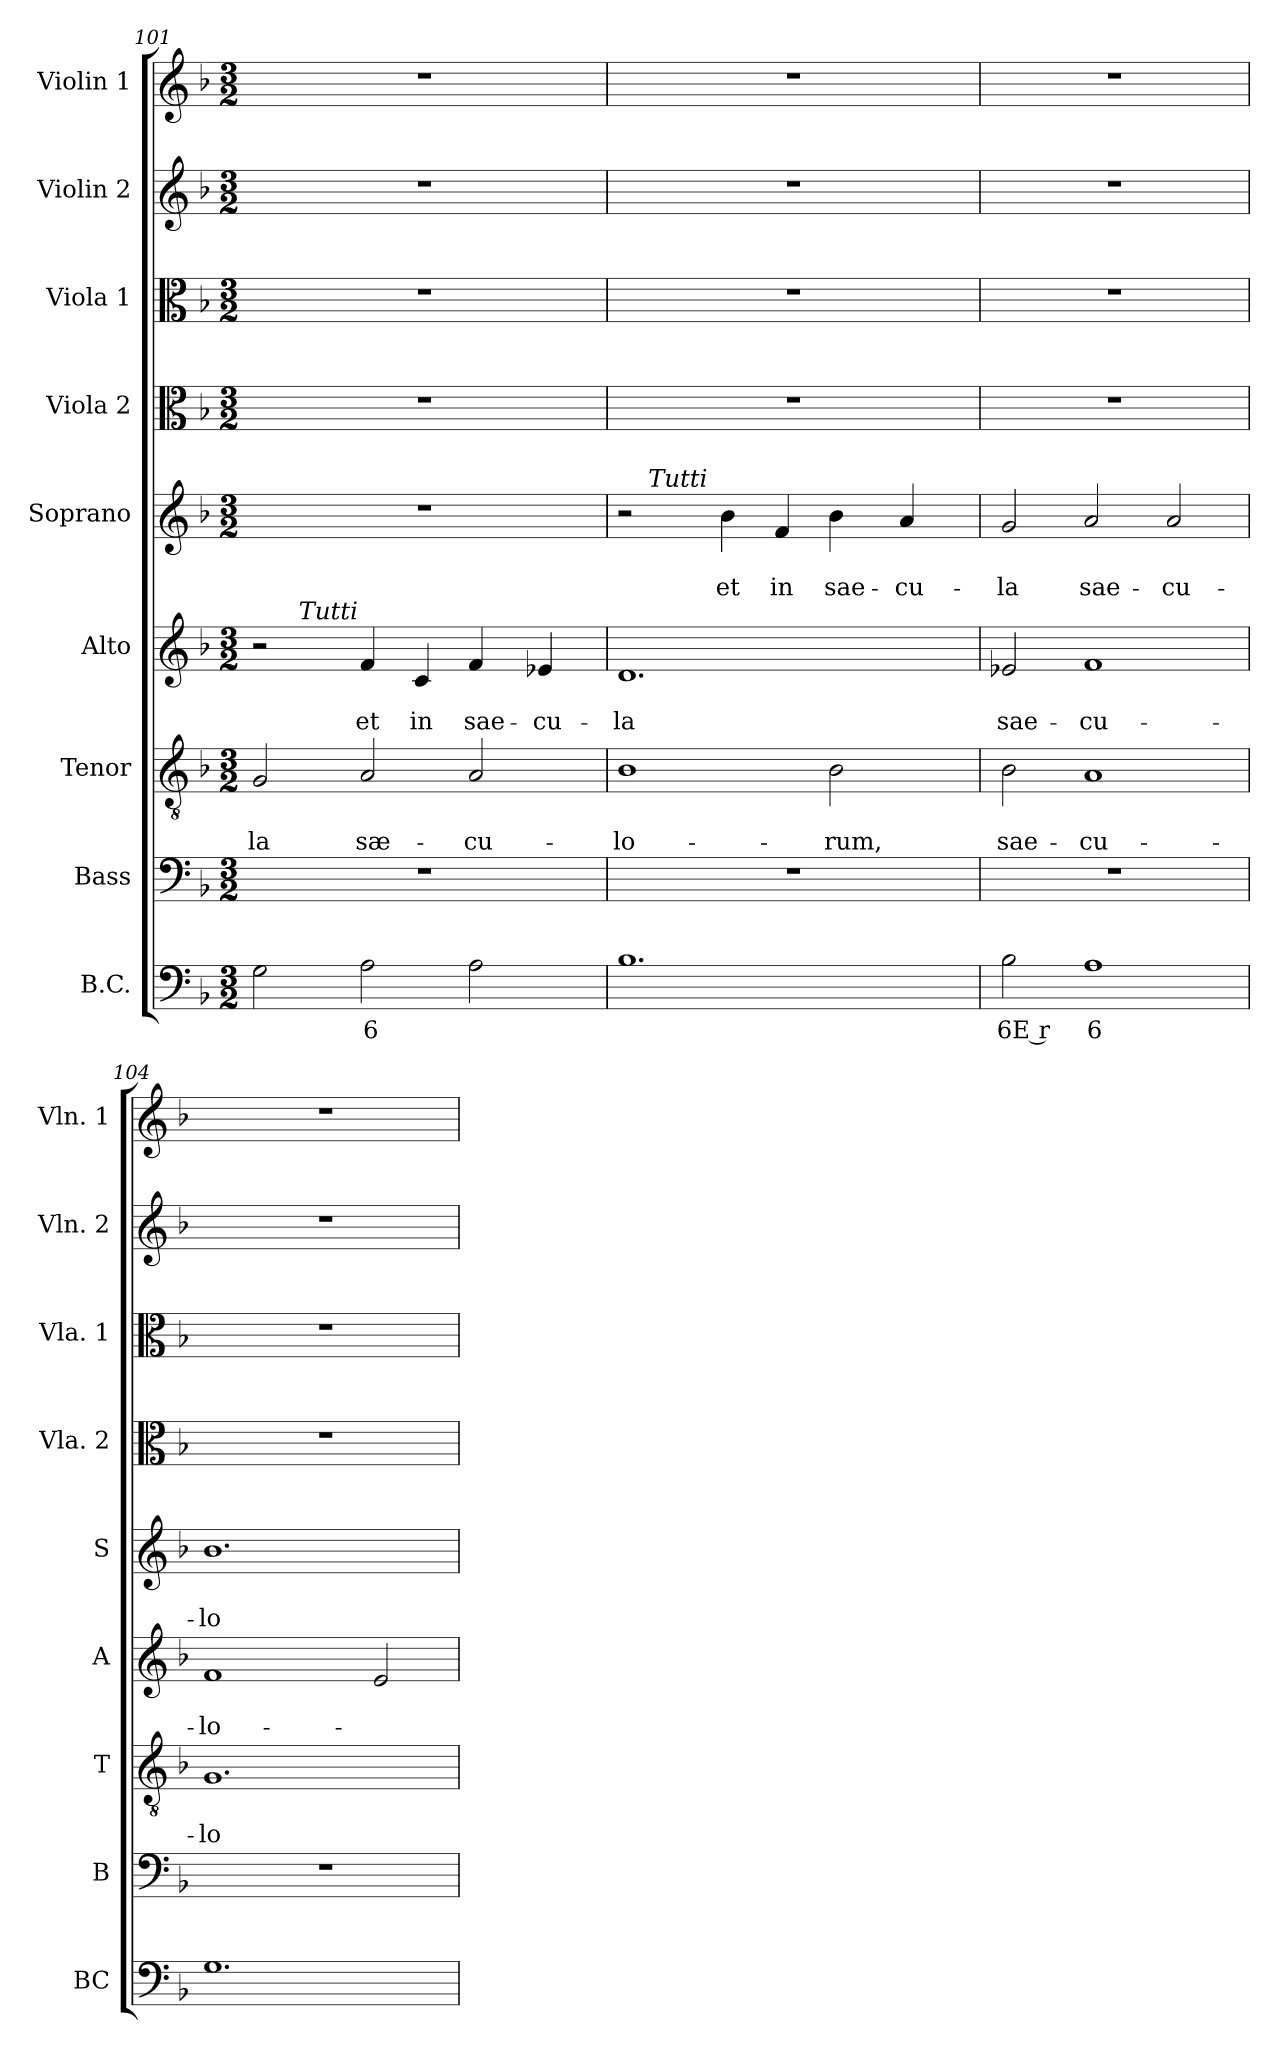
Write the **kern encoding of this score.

**kern	**text	**kern	**kern	**text	**text	**kern	**text	**text	**kern	**text	**text	**kern	**kern	**kern	**kern
*part9	*part9	*part8	*part7	*part7	*part7	*part6	*part6	*part6	*part5	*part5	*part5	*part4	*part3	*part2	*part1
*staff9	*staff9	*staff8	*staff7	*staff7	*staff7	*staff6	*staff6	*staff6	*staff5	*staff5	*staff5	*staff4	*staff3	*staff2	*staff1
*I"B.C.	*	*I"Bass	*I"Tenor	*	*	*I"Alto	*	*	*I"Soprano	*	*	*I"Viola 2	*I"Viola 1	*I"Violin 2	*I"Violin 1
*I'BC	*	*I'B	*I'T	*	*	*I'A	*	*	*I'S	*	*	*I'Vla. 2	*I'Vla. 1	*I'Vln. 2	*I'Vln. 1
*clefF4	*	*clefF4	*clefGv2	*	*	*clefG2	*	*	*clefG2	*	*	*clefC3	*clefC3	*clefG2	*clefG2
*k[b-]	*	*k[b-]	*k[b-]	*	*	*k[b-]	*	*	*k[b-]	*	*	*k[b-]	*k[b-]	*k[b-]	*k[b-]
*F:	*	*F:	*F:	*	*	*F:	*	*	*F:	*	*	*F:	*F:	*F:	*F:
*M3/2	*	*M3/2	*M3/2	*	*	*M3/2	*	*	*M3/2	*	*	*M3/2	*M3/2	*M3/2	*M3/2
=101	=101	=101	=101	=101	=101	=101	=101	=101	=101	=101	=101	=101	=101	=101	=101
!	!	!	!	!	!LO:LY:b	!	!	!	!	!	!	!	!	!	!
*	*	*	*	*	*	*^	*	*	*	*	*	*	*	*	*
2G\	.	1.r	2G/	.	-la	2r	8.ryy	.	.	1.r	.	.	1.r	1.r	1.r	1.r
!	!	!	!	!	!	!	!LO:TX:a:i:t=Tutti	!	!	!	!	!	!	!	!	!
.	.	.	.	.	.	.	1ryy	.	.	.	.	.	.	.	.	.
!	!LO:LY:b	!	!	!	!LO:LY:b	!	!	!	!LO:LY:b	!	!	!	!	!	!	!
2A\	6	.	2A/	.	sæ-	4f/	.	.	et	.	.	.	.	.	.	.
!	!	!	!	!	!	!	!	!	!LO:LY:b	!	!	!	!	!	!	!
.	.	.	.	.	.	4c/	.	.	in	.	.	.	.	.	.	.
!	!	!	!	!	!LO:LY:b	!	!	!	!LO:LY:b	!	!	!	!	!	!	!
2A\	.	.	2A/	.	-cu-	4f/	.	.	sae-	.	.	.	.	.	.	.
.	.	.	.	.	.	.	4ryy	.	.	.	.	.	.	.	.	.
!	!	!	!	!	!	!	!	!	!LO:LY:b	!	!	!	!	!	!	!
.	.	.	.	.	.	4e-X/	.	.	-cu-	.	.	.	.	.	.	.
.	.	.	.	.	.	.	16ryy	.	.	.	.	.	.	.	.	.
=102	=102	=102	=102	=102	=102	=102	=102	=102	=102	=102	=102	=102	=102	=102	=102	=102
!	!	!	!	!	!LO:LY:b	!	!	!	!LO:LY:b	!	!	!	!	!	!	!
*	*	*	*	*	*	*v	*v	*	*	*^	*	*	*	*	*	*
1.B-	.	1.r	1B-	.	-lo-	1.d	.	-la	2r	16.ryy	.	.	1.r	1.r	1.r	1.r
!	!	!	!	!	!	!	!	!	!	!LO:TX:a:i:t=Tutti	!	!	!	!	!	!
.	.	.	.	.	.	.	.	.	.	1ryy	.	.	.	.	.	.
!	!	!	!	!	!	!	!	!	!	!	!	!LO:LY:b	!	!	!	!
.	.	.	.	.	.	.	.	.	4b-\	.	.	et	.	.	.	.
!	!	!	!	!	!	!	!	!	!	!	!	!LO:LY:b	!	!	!	!
.	.	.	.	.	.	.	.	.	4f/	.	.	in	.	.	.	.
!	!	!	!	!	!LO:LY:b	!	!	!	!	!	!	!LO:LY:b	!	!	!	!
.	.	.	2B-\	.	-rum,	.	.	.	4b-\	.	.	sae-	.	.	.	.
.	.	.	.	.	.	.	.	.	.	4ryy	.	.	.	.	.	.
!	!	!	!	!	!	!	!	!	!	!	!	!LO:LY:b	!	!	!	!
.	.	.	.	.	.	.	.	.	4a/	.	.	-cu-	.	.	.	.
.	.	.	.	.	.	.	.	.	.	8ryy	.	.	.	.	.	.
.	.	.	.	.	.	.	.	.	.	32ryy	.	.	.	.	.	.
=103	=103	=103	=103	=103	=103	=103	=103	=103	=103	=103	=103	=103	=103	=103	=103	=103
!	!LO:LY:b	!	!	!	!LO:LY:b	!	!	!LO:LY:b	!	!	!	!LO:LY:b	!	!	!	!
*	*	*	*	*	*	*	*	*	*v	*v	*	*	*	*	*	*
2B-\	6E r	1.r	2B-\	.	sae-	2e-X/	.	sae-	2g/	.	-la	1.r	1.r	1.r	1.r
!	!LO:LY:b	!	!	!	!LO:LY:b	!	!	!LO:LY:b	!	!	!LO:LY:b	!	!	!	!
1A	6	.	1A	.	-cu-	1f	.	-cu-	2a/	.	sae-	.	.	.	.
!	!	!	!	!	!	!	!	!	!	!	!LO:LY:b	!	!	!	!
.	.	.	.	.	.	.	.	.	2a/	.	-cu-	.	.	.	.
=104	=104	=104	=104	=104	=104	=104	=104	=104	=104	=104	=104	=104	=104	=104	=104
*^	*	*	*	*	*	*	*	*	*	*	*	*	*	*	*
!	!	!	!	!	!	!LO:LY:b	!	!	!LO:LY:b	!	!	!LO:LY:b	!	!	!	!
1.G	2ryy	.	1.r	1.G	.	-lo-	1f	.	-lo-	1.b-	.	-lo-	1.r	1.r	1.r	1.r
.	2ryy	.	.	.	.	.	.	.	.	.	.	.	.	.	.	.
.	2ryy	.	.	.	.	.	2e/	.	.	.	.	.	.	.	.	.
*v	*v	*	*	*	*	*	*	*	*	*	*	*	*	*	*	*
=	=	=	=	=	=	=	=	=	=	=	=	=	=	=	=
*-	*-	*-	*-	*-	*-	*-	*-	*-	*-	*-	*-	*-	*-	*-	*-
